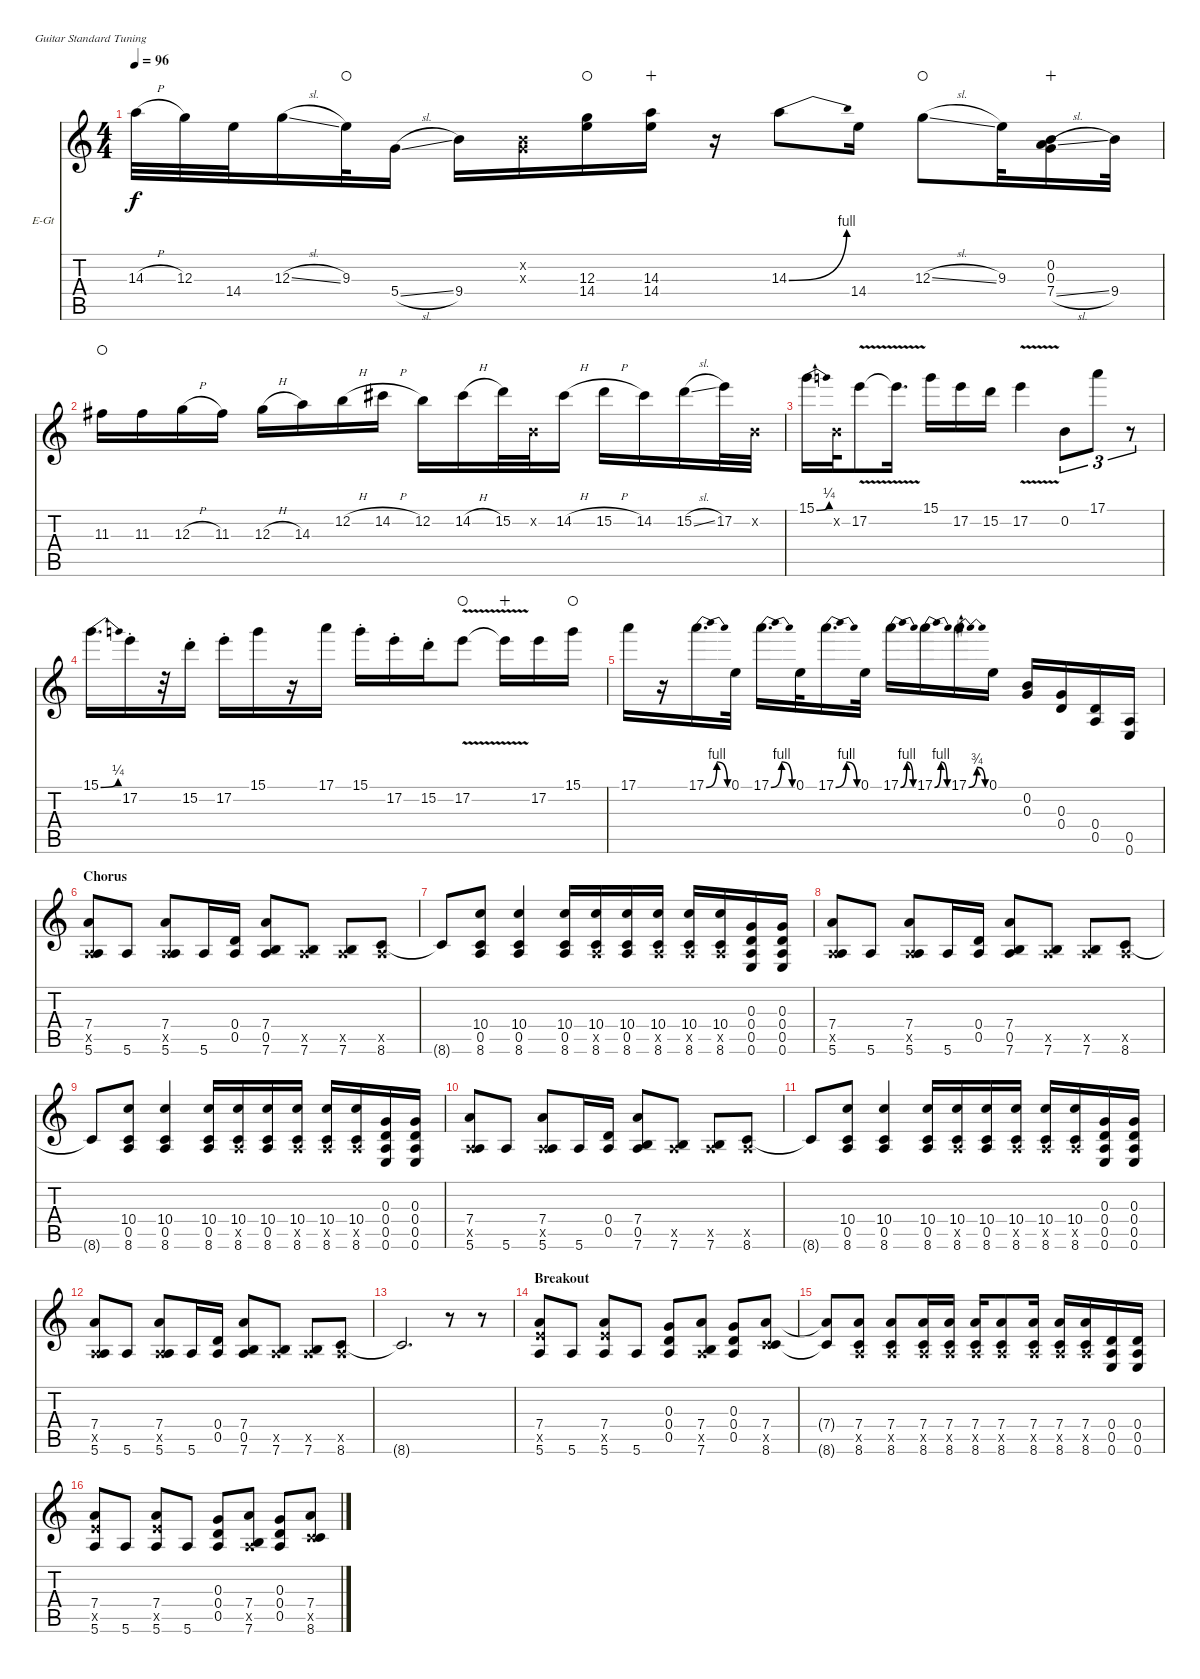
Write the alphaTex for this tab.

\defaultSystemsLayout 4
\bracketExtendMode nobrackets
\firstSystemTrackNameOrientation horizontal
\otherSystemsTrackNameOrientation horizontal
\track ("Mike McCready (Drive)" "E-Gt") {instrument overdrivenguitar}
\staff {score tabs}
\tuning (E4 B3 G3 D3 A2 E2)
\ts (4 4)
\tempo 96
\clef g2
\ks c
14.3{h}.32{dy f} 12.3.32 14.4.32 12.3{sl}.16 9.3.32{waho} 5.4{sl}.16 9.4.16 (0.2{x} 0.3{x}).16 (12.3 14.4).16{waho} (14.3 14.4).16{wahc} r.16 14.3{be (bend 0 0 60 4)}.8 14.4.16 12.3{sl}.8{waho} 9.3.32 (0.2 0.3 7.4{sl}).16{wahc} 9.4.32 |
11.3.16{waho} 11.3.16 12.3{h}.16 11.3.16 12.3{h}.16 14.3.16 12.2{h}.16 14.2{h}.16 12.2.16 14.2{h}.16 15.2.32 0.2{x}.32 14.2{h}.16 15.2{h}.16 14.2.16 15.2{sl}.16 17.2.32 0.2{x}.32 |
15.1{be (bend 0 0 60 1)}.16 0.2{x}.32 17.2{v}.8 17.2{v t}.16{d} 15.1.16 17.2.16 15.2.16 17.2{v}.4 0.2.8{tu (3 2)} 17.1.8{tu (3 2)} r.8{tu (3 2)} |
15.1{be (bend 0 0 60 1)}.16{d} 17.2{st}.16 r.32 15.2{st}.16 17.2{st}.16 15.1.16 r.16 17.1.16 15.1{st}.16 17.2{st}.16 15.2{st}.16 17.2{v}.8{waho} 17.2{v t}.16{wahc} 17.2.16 15.1.16{waho} |
17.1.16 r.16 17.1{be (bendrelease 0 0 30 4 30 4 60 0)}.16{d} 0.1.32 17.1{be (bendrelease 0 0 30 4 30 4 60 0)}.16{d} 0.1.32 17.1{be (bendrelease 0 0 30 4 30 4 60 0)}.16{d} 0.1.32 17.1{be (bendrelease 0 0 30 4 30 4 60 0)}.16 17.1{be (bendrelease 0 0 30 4 30 4 60 0)}.16 17.1{be (bendrelease 0 0 30 3 30 3 60 0)}.16 0.1.16 (0.2 0.3).16 (0.3 0.4).16 (0.4 0.5).16 (0.5 0.6).16 |
\section ("" "Chorus")
(7.4 0.5{x} 5.6).8 5.6.8 (7.4 0.5{x} 5.6).8 5.6.16 (0.4 0.5).16 (7.4 0.5 7.6).8 (0.5{x} 7.6).8 (0.5{x} 7.6).8 (0.5{x} 8.6).8 |
8.6{t}.8 (10.4 0.5 8.6).8 (10.4 0.5 8.6).4 (10.4 0.5 8.6).16 (10.4 0.5{x} 8.6).16 (10.4 0.5 8.6).16 (10.4 0.5{x} 8.6).16 (10.4 0.5{x} 8.6).16 (10.4 0.5{x} 8.6).16 (0.3 0.4 0.5 0.6).16 (0.3 0.4 0.5 0.6).16 |
(7.4 0.5{x} 5.6).8 5.6.8 (7.4 0.5{x} 5.6).8 5.6.16 (0.4 0.5).16 (7.4 0.5 7.6).8 (0.5{x} 7.6).8 (0.5{x} 7.6).8 (0.5{x} 8.6).8 |
8.6{t}.8 (10.4 0.5 8.6).8 (10.4 0.5 8.6).4 (10.4 0.5 8.6).16 (10.4 0.5{x} 8.6).16 (10.4 0.5 8.6).16 (10.4 0.5{x} 8.6).16 (10.4 0.5{x} 8.6).16 (10.4 0.5{x} 8.6).16 (0.3 0.4 0.5 0.6).16 (0.3 0.4 0.5 0.6).16 |
(7.4 0.5{x} 5.6).8 5.6.8 (7.4 0.5{x} 5.6).8 5.6.16 (0.4 0.5).16 (7.4 0.5 7.6).8 (0.5{x} 7.6).8 (0.5{x} 7.6).8 (0.5{x} 8.6).8 |
8.6{t}.8 (10.4 0.5 8.6).8 (10.4 0.5 8.6).4 (10.4 0.5 8.6).16 (10.4 0.5{x} 8.6).16 (10.4 0.5 8.6).16 (10.4 0.5{x} 8.6).16 (10.4 0.5{x} 8.6).16 (10.4 0.5{x} 8.6).16 (0.3 0.4 0.5 0.6).16 (0.3 0.4 0.5 0.6).16 |
(7.4 0.5{x} 5.6).8 5.6.8 (7.4 0.5{x} 5.6).8 5.6.16 (0.4 0.5).16 (7.4 0.5 7.6).8 (0.5{x} 7.6).8 (0.5{x} 7.6).8 (0.5{x} 8.6).8 |
8.6{t}.2{d} r.8 r.8 |
\section ("" "Breakout")
(7.4 7.5{x} 5.6).8 5.6.8 (7.4 7.5{x} 5.6).8 5.6.8 (0.3 0.4 0.5).8 (7.4 0.5{x} 7.6).8 (0.3 0.4 0.5).8 (7.4 3.5{x} 8.6).8 |
(7.4{t} 8.6{t}).8 (7.4 0.5{x} 8.6).8 (7.4 0.5{x} 8.6).8 (7.4 0.5{x} 8.6).16 (7.4 0.5{x} 8.6).16 (7.4 0.5{x} 8.6).16 (7.4 0.5{x} 8.6).8 (7.4 0.5{x} 8.6).16 (7.4 0.5{x} 8.6).16 (7.4 0.5{x} 8.6).16 (0.4 0.5 0.6).16 (0.4 0.5 0.6).16 |
(7.4 7.5{x} 5.6).8 5.6.8 (7.4 7.5{x} 5.6).8 5.6.8 (0.3 0.4 0.5).8 (7.4 0.5{x} 7.6).8 (0.3 0.4 0.5).8 (7.4 3.5{x} 8.6).8
